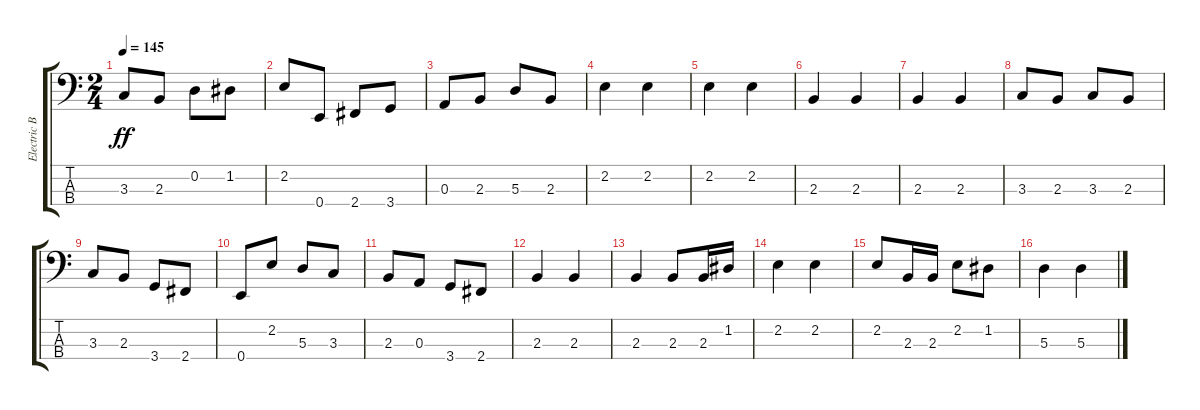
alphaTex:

\track ("Electric Bass" "Electric B") {instrument electricbasspick}
\staff {score tabs}
\tuning (G2 D2 A1 E1) {hide}
\ts (2 4)
\tempo 145
\clef f4
\ks c
3.3.8{dy ff} 2.3.8 0.2.8 1.2.8 |
2.2.8 0.4.8 2.4.8 3.4.8 |
0.3.8 2.3.8 5.3.8 2.3.8 |
2.2.4 2.2.4 |
2.2.4 2.2.4 |
2.3.4 2.3.4 |
2.3.4 2.3.4 |
3.3.8 2.3.8 3.3.8 2.3.8 |
3.3.8 2.3.8 3.4.8 2.4.8 |
0.4.8 2.2.8 5.3.8 3.3.8 |
2.3.8 0.3.8 3.4.8 2.4.8 |
2.3.4 2.3.4 |
2.3.4 2.3.8 2.3.16 1.2.16 |
2.2.4 2.2.4 |
2.2.8 2.3.16 2.3.16 2.2.8 1.2.8 |
5.3.4 5.3.4
